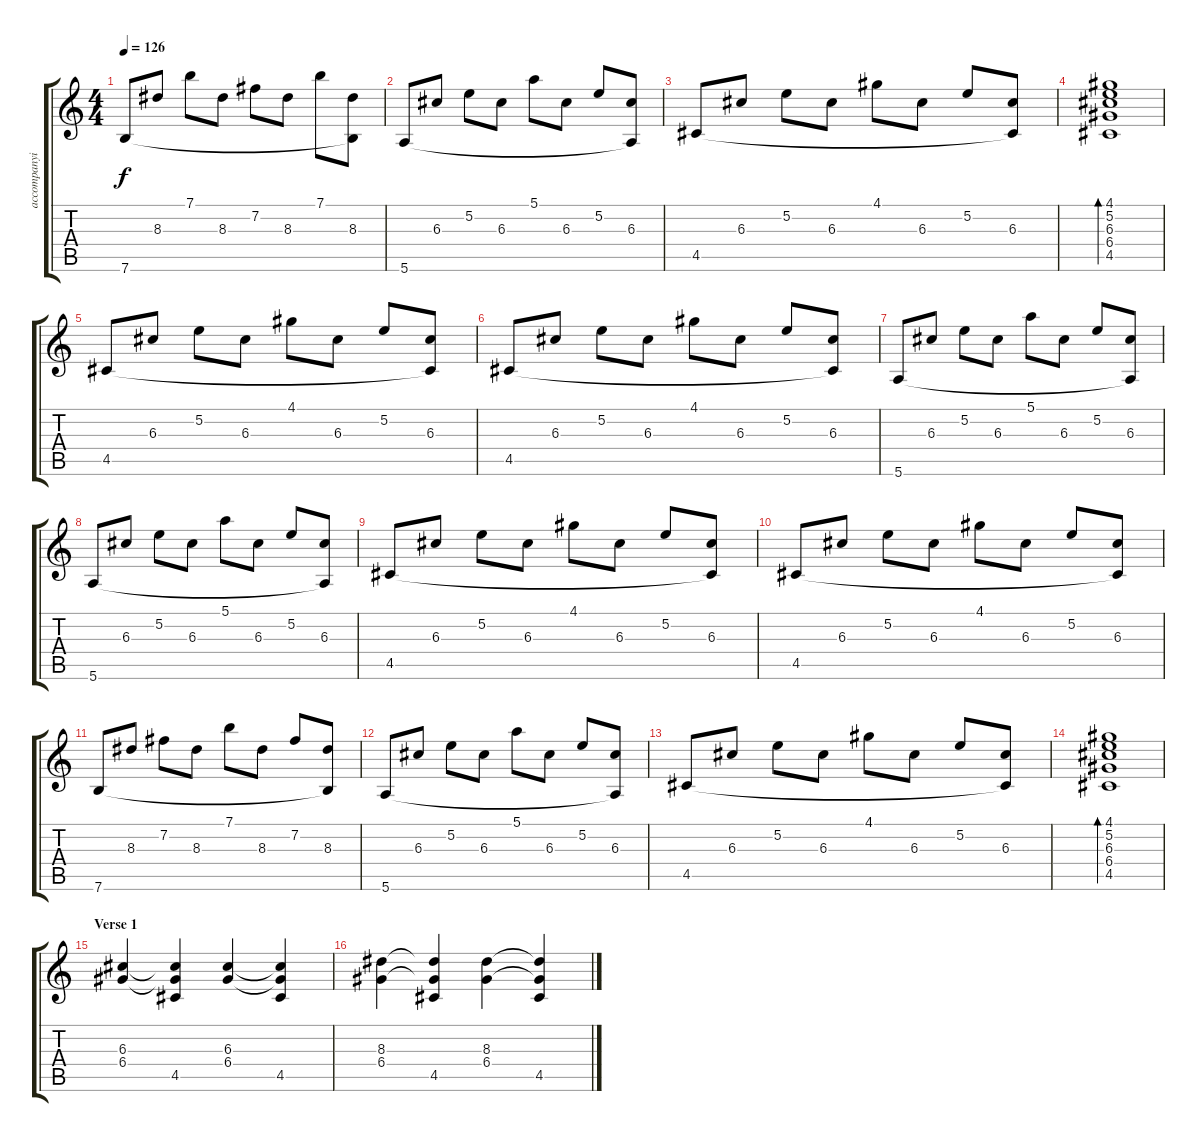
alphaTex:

\track ("accompanying Guitar I" "accompanyi") {instrument electricguitarjazz}
\staff {score tabs}
\tuning (E4 B3 G3 D3 A2 E2) {hide}
\ts (4 4)
\tempo 126
\clef g2
\ks c
7.6.8{dy f} 8.3.8 7.1.8 8.3.8 7.2.8 8.3.8 7.1.8 (8.3 7.6{t}).8 |
5.6.8 6.3.8 5.2.8 6.3.8 5.1.8 6.3.8 5.2.8 (6.3 5.6{t}).8 |
4.5.8 6.3.8 5.2.8 6.3.8 4.1.8 6.3.8 5.2.8 (6.3 4.5{t}).8 |
(4.1 5.2 6.3 6.4 4.5).1{bd 60} |
4.5.8 6.3.8 5.2.8 6.3.8 4.1.8 6.3.8 5.2.8 (6.3 4.5{t}).8 |
4.5.8 6.3.8 5.2.8 6.3.8 4.1.8 6.3.8 5.2.8 (6.3 4.5{t}).8 |
5.6.8 6.3.8 5.2.8 6.3.8 5.1.8 6.3.8 5.2.8 (6.3 5.6{t}).8 |
5.6.8 6.3.8 5.2.8 6.3.8 5.1.8 6.3.8 5.2.8 (6.3 5.6{t}).8 |
4.5.8 6.3.8 5.2.8 6.3.8 4.1.8 6.3.8 5.2.8 (6.3 4.5{t}).8 |
4.5.8 6.3.8 5.2.8 6.3.8 4.1.8 6.3.8 5.2.8 (6.3 4.5{t}).8 |
7.6.8 8.3.8 7.2.8 8.3.8 7.1.8 8.3.8 7.2.8 (8.3 7.6{t}).8 |
5.6.8 6.3.8 5.2.8 6.3.8 5.1.8 6.3.8 5.2.8 (6.3 5.6{t}).8 |
4.5.8 6.3.8 5.2.8 6.3.8 4.1.8 6.3.8 5.2.8 (6.3 4.5{t}).8 |
(4.1 5.2 6.3 6.4 4.5).1{bd 60} |
\section ("" "Verse 1")
(6.3 6.4).4 (6.3{t} 6.4{t} 4.5).4 (6.3 6.4).4 (6.3{t} 6.4{t} 4.5).4 |
(8.3 6.4).4 (8.3{t} 6.4{t} 4.5).4 (8.3 6.4).4 (8.3{t} 6.4{t} 4.5).4
